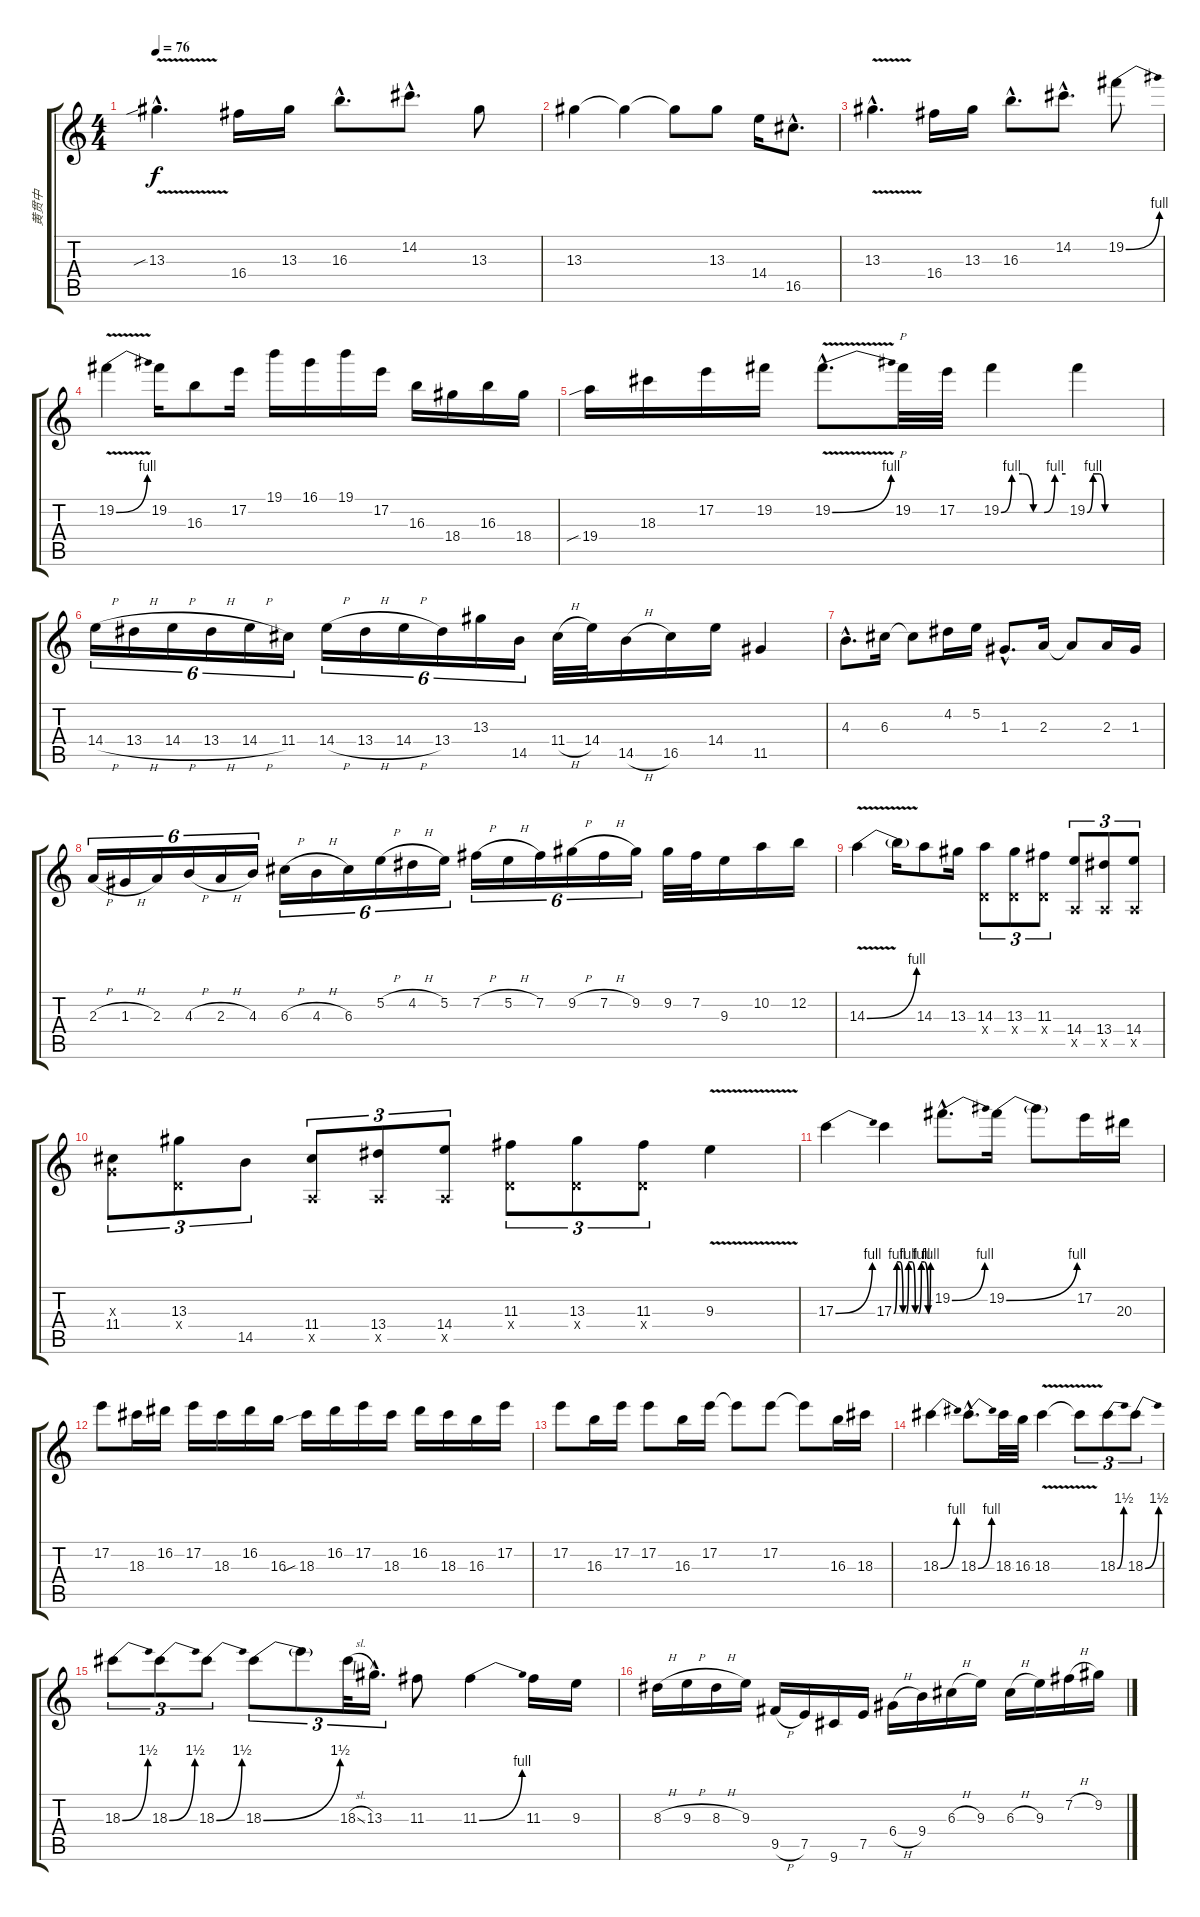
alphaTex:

\track ("黄贯中" "黄贯中") {instrument overdrivenguitar}
\staff {score tabs}
\tuning (E4 B3 G3 D3 A2 E2) {hide}
\ts (4 4)
\tempo 76
\clef g2
\ks c
13.3{v sib hac}.4{d dy f volume 16 instrument overdrivenguitar} 16.4.16 13.3.16 16.3{hac}.8{d} 14.2{hac}.8{d} 13.3.8 |
13.3.4 13.3{t}.4 13.3{t}.8 13.3.8 14.4.16 16.5{hac}.8{d} |
13.3{v hac}.4{d} 16.4.16 13.3.16 16.3{hac}.8{d} 14.2{hac}.8{d} 19.2{be (bend 0 0 60 4)}.8 |
19.2{be (bend 0 0 60 4) v}.4 19.2.16 16.3.8 17.2.16 19.1.16 16.1.16 19.1.16 17.2.16 16.3.16 18.4.16 16.3.16 18.4.16 |
19.4{sib}.16 18.3.16 17.2.16 19.2.16 19.2{be (bend 0 0 60 4) v hac}.8{d} 19.2.32{p} 17.2.32 19.2{be (custom 0 0 10 4 20 4 30 0 40 0 50 4 60 4)}.4 19.2{be (custom 0 0 5 4 10 4 15 0 60 0)}.4 |
14.4{h}.16{tu (6 4)} 13.4{h}.16{tu (6 4)} 14.4{h}.16{tu (6 4)} 13.4{h}.16{tu (6 4)} 14.4{h}.16{tu (6 4)} 11.4.16{tu (6 4)} 14.4{h}.16{tu (6 4)} 13.4{h}.16{tu (6 4)} 14.4{h}.16{tu (6 4)} 13.4.16{tu (6 4)} 13.3.16{tu (6 4)} 14.5.16{tu (6 4)} 11.4{h}.32 14.4.32 14.5{h}.16 16.5.16 14.4.16 11.5.4 |
4.3{hac}.8{d} 6.3.16 6.3{t}.8 4.2.16 5.2.16 1.3{hac}.8{d} 2.3.16 2.3{t}.8 2.3.16 1.3.16 |
2.3{h}.16{tu (6 4)} 1.3{h}.16{tu (6 4)} 2.3.16{tu (6 4)} 4.3{h}.16{tu (6 4)} 2.3{h}.16{tu (6 4)} 4.3.16{tu (6 4)} 6.3{h}.16{tu (6 4)} 4.3{h}.16{tu (6 4)} 6.3.16{tu (6 4)} 5.2{h}.16{tu (6 4)} 4.2{h}.16{tu (6 4)} 5.2.16{tu (6 4)} 7.2{h}.16{tu (6 4)} 5.2{h}.16{tu (6 4)} 7.2.16{tu (6 4)} 9.2{h}.16{tu (6 4)} 7.2{h}.16{tu (6 4)} 9.2.16{tu (6 4)} 9.2.32 7.2.32 9.3.16 10.2.16 12.2.16 |
14.3{be (bend 0 0 60 4) v}.4 14.3{t}.16 14.3.8 13.3.16 (14.3 0.4{x}).8{tu (3 2)} (13.3 0.4{x}).8{tu (3 2)} (11.3 0.4{x}).8{tu (3 2)} (14.4 0.5{x}).8{tu (3 2)} (13.4 0.5{x}).8{tu (3 2)} (14.4 0.5{x}).8{tu (3 2)} |
(0.3{x} 11.4).8{tu (3 2)} (13.3 0.4{x}).8{tu (3 2)} 14.5.8{tu (3 2)} (11.4 0.5{x}).8{tu (3 2)} (13.4 0.5{x}).8{tu (3 2)} (14.4 0.5{x}).8{tu (3 2)} (11.3 0.4{x}).8{tu (3 2)} (13.3 0.4{x}).8{tu (3 2)} (11.3 0.4{x}).8{tu (3 2)} 9.3{v}.4 |
17.3{be (bend 0 0 60 4)}.4 17.3{be (custom 0 0 5 4 10 4 15 0 20 0 24 4 30 4 35 0 40 0 45 4 50 4 56 0 60 4)}.4 19.2{be (bend 0 0 60 4) hac}.8{d} 19.2{be (bend 0 0 60 4)}.16 19.2{t}.8 17.2.16 20.3.16 |
17.2.8 18.3.16 16.2.16 17.2.16 18.3.16 16.2.16 16.3.16 18.3{sib}.16 16.2.16 17.2.16 18.3.16 16.2.16 18.3.16 16.3.16 17.2.16 |
17.2.8 16.3.16 17.2.16 17.2.8 16.3.16 17.2.16 17.2{t}.8 17.2.8 17.2{t}.8 16.3.16 18.3.16 |
18.3{be (bend 0 0 60 4)}.4 18.3{be (bend 0 0 60 4) hac}.8{d} 18.3.32 16.3.32 18.3{v}.4 18.3{t}.8{tu (3 2)} 18.3{be (bend 0 0 60 6)}.8{tu (3 2)} 18.3{be (bend 0 0 60 6)}.8{tu (3 2)} |
18.3{be (bend 0 0 60 6)}.8{tu (3 2)} 18.3{be (bend 0 0 60 6)}.8{tu (3 2)} 18.3{be (bend 0 0 60 6)}.8{tu (3 2)} 18.3{be (bend 0 0 60 6)}.8{tu (3 2)} 18.3{t}.8{tu (3 2)} 18.3{sl}.32{tu (3 2)} 13.3{hac}.16{d tu (3 2)} 11.3.8 11.3{be (bend 0 0 60 4)}.4 11.3.16 9.3.16 |
8.3{h}.16 9.3{h}.16 8.3{h}.16 9.3.16 9.5{h}.16 7.5.16 9.6.16 7.5.16 6.4{h}.16 9.4.16 6.3{h}.16 9.3.16 6.3{h}.16 9.3.16 7.2{h}.16 9.2.16
